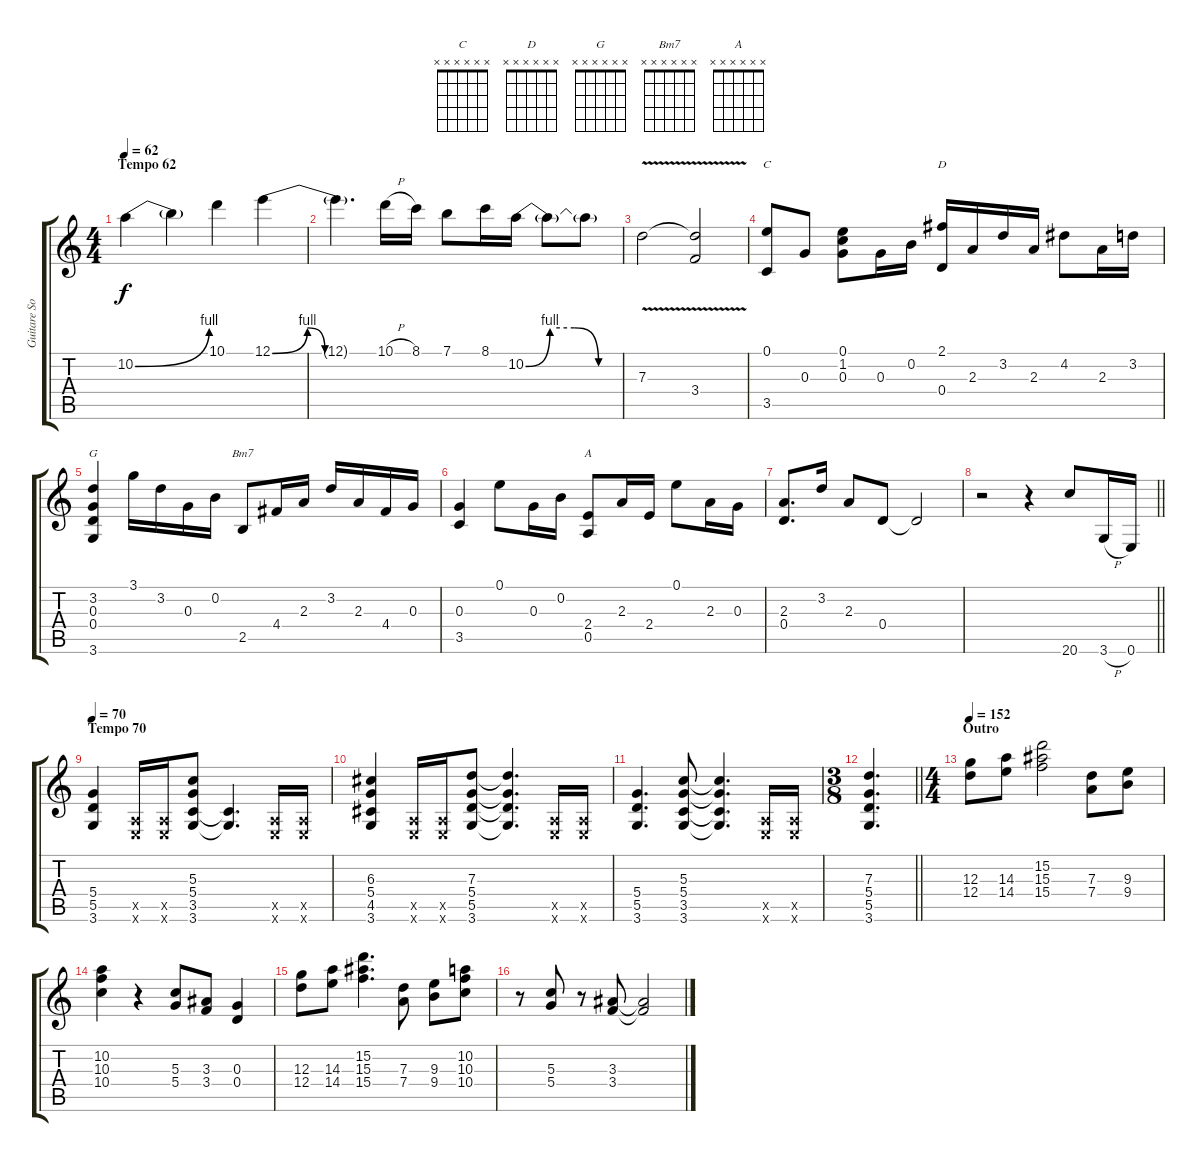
\track ("Guitare Solo (Slash)" "Guitare So") {instrument electricguitarjazz}
\staff {score tabs}
\tuning (E4 B3 G3 D3 A2 E2) {hide}
\chord ("C" x x x x x x)
\chord ("D" x x x x x x)
\chord ("G" x x x x x x)
\chord ("Bm7" x x x x x x)
\chord ("A" x x x x x x)
\ts (4 4)
\section ("" "Tempo 62")
\tempo 62
\clef g2
\ks c
10.2{be (bend 0 0 60 4)}.4{dy f} 10.2{t}.4 10.1.4 12.1{be (custom 0 0 20 4 30 0 45 0 60 0)}.4 |
12.1{t}.4{d} 10.1{h}.16 8.1.16 7.1.8 8.1.16 10.2{be (custom 0 0 15 4 30 4 45 0 60 0)}.16 10.2{t}.8 10.2{t}.8 |
7.3{v}.2 (7.3{t} 3.4{t}).2 |
(0.1 3.5).8{ch "C" instrument electricguitarjazz} 0.3.8 (0.1 1.2 0.3).8 0.3.16 0.2.16 (2.1 0.4).16{ch "D"} 2.3.16 3.2.16 2.3.16 4.2.8 2.3.16 3.2.16 |
(3.2 0.3 0.4 3.6).4{ch "G"} 3.1.16 3.2.16 0.3.16 0.2.16 2.5.8{ch "Bm7"} 4.4.16 2.3.16 3.2.16 2.3.16 4.4.16 0.3.16 |
(0.3 3.5).4 0.1.8 0.3.16 0.2.16 (2.4 0.5).8{ch "A"} 2.3.16 2.4.16 0.1.8 2.3.16 0.3.16 |
(2.3 0.4).8{d} 3.2.16 2.3.8 0.4.8 0.4{t}.2 |
\barLineRight lightlight
r.2{instrument overdrivenguitar} r.4 20.6.8 3.6{h}.16 0.6.16 |
\section ("" "Tempo 70")
\tempo 70
(5.4 5.5 3.6).4 (0.5{x} 0.6{x}).16 (0.5{x} 0.6{x}).16 (5.3 5.4 3.5 3.6).8 (3.5{t} 3.6{t}).4{d} (0.5{x} 0.6{x}).16 (0.5{x} 0.6{x}).16 |
(6.3 5.4 4.5 3.6).4 (0.5{x} 0.6{x}).16 (0.5{x} 0.6{x}).16 (7.3 5.4 5.5 3.6).8 (7.3{t} 5.4{t} 5.5{t} 3.6{t}).4{d} (0.5{x} 0.6{x}).16 (0.5{x} 0.6{x}).16 |
(5.4 5.5 3.6).4{d} (5.3 5.4 3.5 3.6).8 (5.3{t} 5.4{t} 3.5{t} 3.6{t}).4{d} (0.5{x} 0.6{x}).16 (0.5{x} 0.6{x}).16 |
\ts (3 8)
\barLineRight lightlight
(7.3 5.4 5.5 3.6).4{d} |
\ts (4 4)
\section ("" "Outro")
\tempo 152
(12.3 12.4).8 (14.3 14.4).8 (15.2 15.3 15.4).2 (7.3 7.4).8 (9.3 9.4).8 |
(10.2 10.3 10.4).4 r.4 (5.3 5.4).8 (3.3 3.4).8 (0.3 0.4).4 |
(12.3 12.4).8 (14.3 14.4).8 (15.2 15.3 15.4).4{d} (7.3 7.4).8 (9.3 9.4).8 (10.2 10.3 10.4).8 |
r.8 (5.3 5.4).8 r.8 (3.3 3.4).8 (3.3{t} 3.4{t}).2
